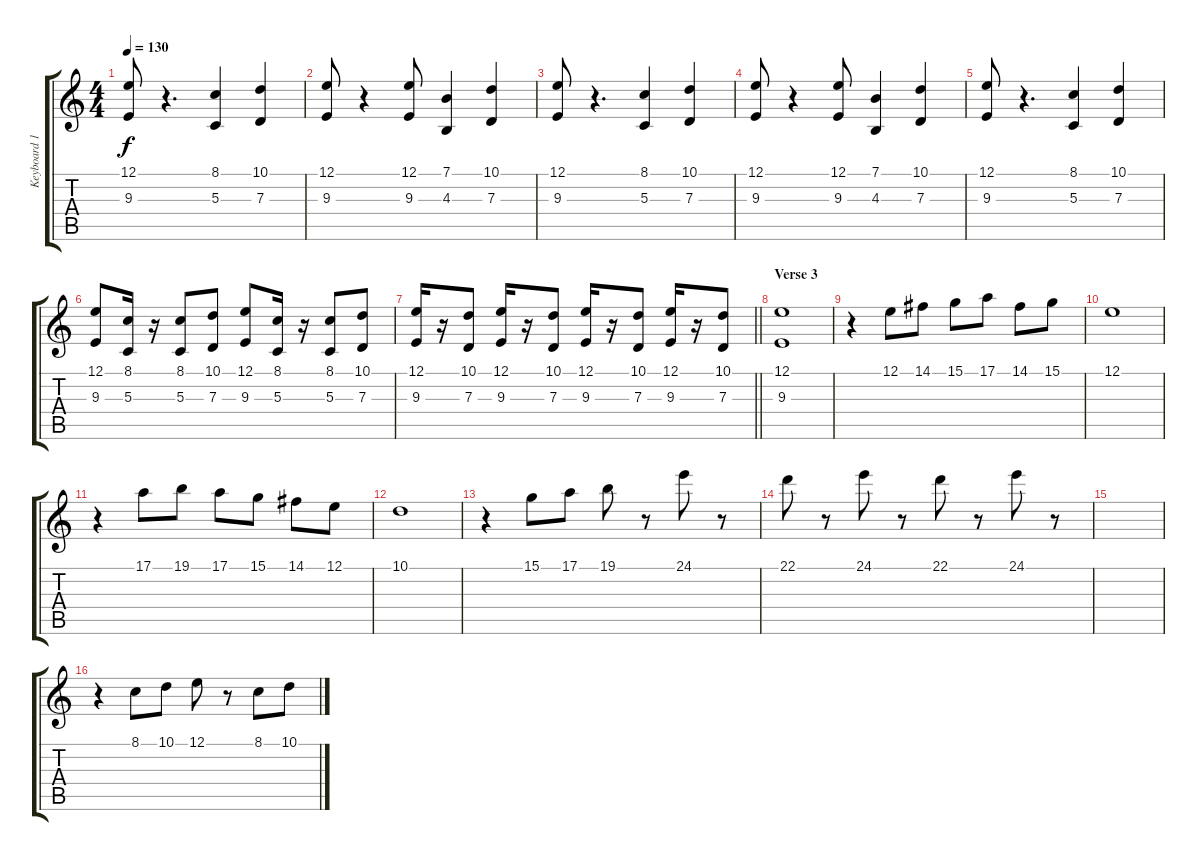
\track ("Keyboard 1" "Keyboard 1") {instrument accordion}
\staff {score tabs}
\tuning (E4 B3 G3 D3 A2 E2) {hide}
\ts (4 4)
\tempo 130
\clef g2
\ks c
(12.1 9.3).8{dy f} r.4{d} (8.1 5.3).4 (10.1 7.3).4 |
(12.1 9.3).8 r.4 (12.1 9.3).8 (7.1 4.3).4 (10.1 7.3).4 |
(12.1 9.3).8 r.4{d} (8.1 5.3).4 (10.1 7.3).4 |
(12.1 9.3).8 r.4 (12.1 9.3).8 (7.1 4.3).4 (10.1 7.3).4 |
(12.1 9.3).8 r.4{d} (8.1 5.3).4 (10.1 7.3).4 |
(12.1 9.3).8 (8.1 5.3).16 r.16 (8.1 5.3).8 (10.1 7.3).8 (12.1 9.3).8 (8.1 5.3).16 r.16 (8.1 5.3).8 (10.1 7.3).8 |
\barLineRight lightlight
(12.1 9.3).16 r.16 (10.1 7.3).8 (12.1 9.3).16 r.16 (10.1 7.3).8 (12.1 9.3).16 r.16 (10.1 7.3).8 (12.1 9.3).16 r.16 (10.1 7.3).8 |
\section ("" "Verse 3")
(12.1 9.3).1 |
r.4{volume 12 instrument ocarina} 12.1.8 14.1.8 15.1.8 17.1.8 14.1.8 15.1.8 |
12.1.1 |
r.4 17.1.8 19.1.8 17.1.8 15.1.8 14.1.8 12.1.8 |
10.1.1 |
r.4 15.1.8 17.1.8 19.1.8 r.8 24.1.8 r.8 |
22.1.8{balance 14} r.8 24.1.8{balance 2} r.8 22.1.8{balance 14} r.8 24.1.8{balance 2} r.8 |
|
r.4 8.1.8{balance 14} 10.1.8 12.1.8 r.8 8.1.8 10.1.8
